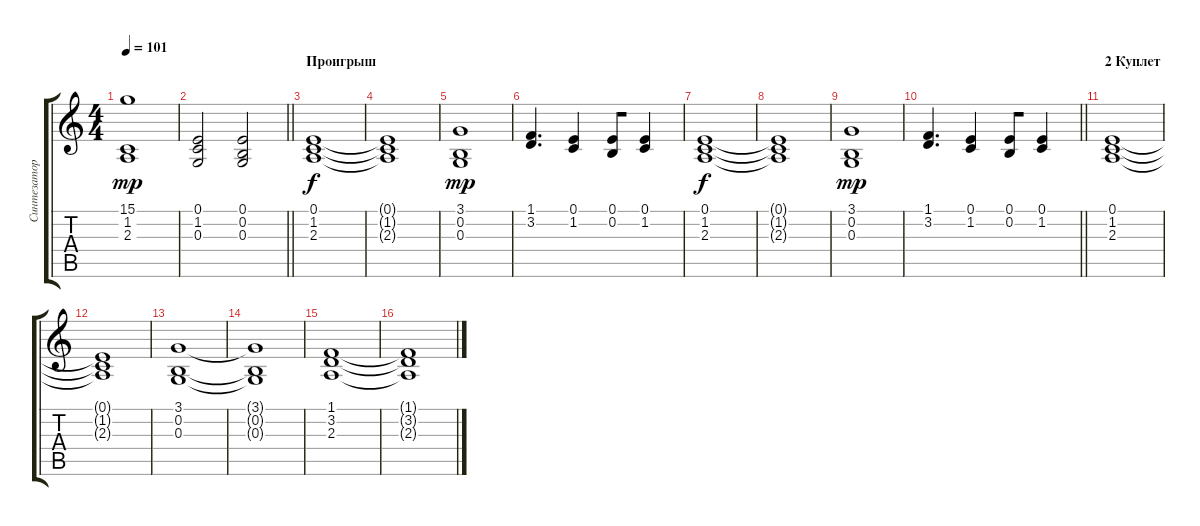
\track ("Синтезатор" "Синтезатор") {instrument synthstrings1}
\staff {score tabs}
\tuning (E4 B3 G3 D3 A2 E2) {hide}
\ts (4 4)
\tempo 101
\clef g2
\ks c
(15.1{t} 1.2 2.3).1{dy mp} |
\barLineRight lightlight
(0.1 1.2 0.3).2 (0.1 0.2 0.3).2 |
\section ("" "Проигрыш")
(0.1 1.2 2.3).1{dy f} |
(0.1{t} 1.2{t} 2.3{t}).1 |
(3.1 0.2 0.3).1{dy mp} |
(1.1 3.2).4{d} (0.1 1.2).4 (0.1 0.2).8{beam merge} (0.1 1.2).4 |
(0.1 1.2 2.3).1{dy f} |
(0.1{t} 1.2{t} 2.3{t}).1 |
(3.1 0.2 0.3).1{dy mp} |
\barLineRight lightlight
(1.1 3.2).4{d} (0.1 1.2).4 (0.1 0.2).8{beam merge} (0.1 1.2).4 |
\section ("" "2 Куплет")
(0.1 1.2 2.3).1 |
(0.1{t} 1.2{t} 2.3{t}).1 |
(3.1 0.2 0.3).1 |
(3.1{t} 0.2{t} 0.3{t}).1 |
(1.1 3.2 2.3).1 |
(1.1{t} 3.2{t} 2.3{t}).1
